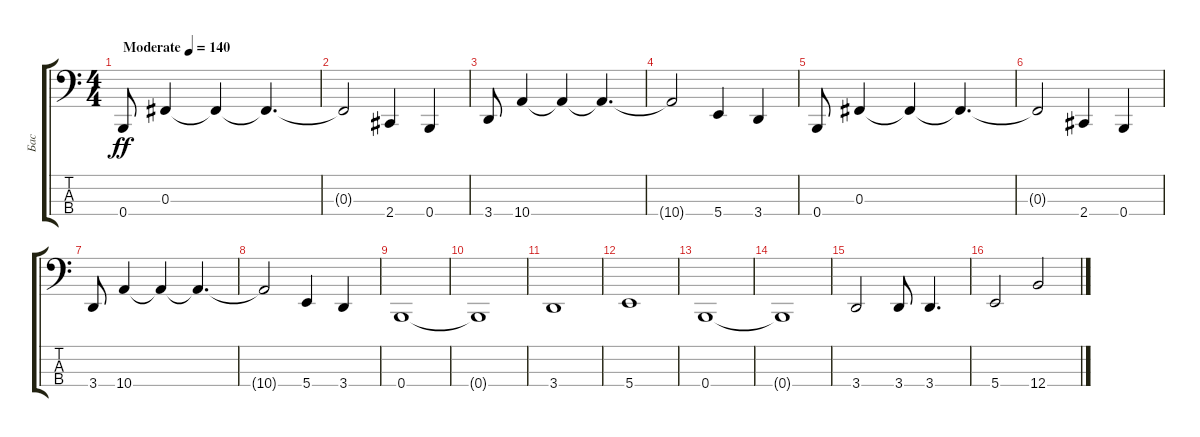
\track ("Бас" "Бас") {instrument electricbassfinger}
\staff {score tabs}
\tuning (E2 B1 Gb1 B0) {hide}
\ts (4 4)
\tempo (140 "Moderate")
\clef f4
\ks c
0.4.8{dy ff instrument electricbassfinger} 0.3.4 0.3{t}.4 0.3{t}.4{d} |
0.3{t}.2 2.4.4 0.4.4 |
3.4.8 10.4.4 10.4{t}.4 10.4{t}.4{d} |
10.4{t}.2 5.4.4 3.4.4 |
0.4.8 0.3.4 0.3{t}.4 0.3{t}.4{d} |
0.3{t}.2 2.4.4 0.4.4 |
3.4.8 10.4.4 10.4{t}.4 10.4{t}.4{d} |
10.4{t}.2 5.4.4 3.4.4 |
0.4.1 |
0.4{t}.1 |
3.4.1 |
5.4.1 |
0.4.1 |
0.4{t}.1 |
3.4.2 3.4.8 3.4.4{d} |
5.4.2 12.4.2
